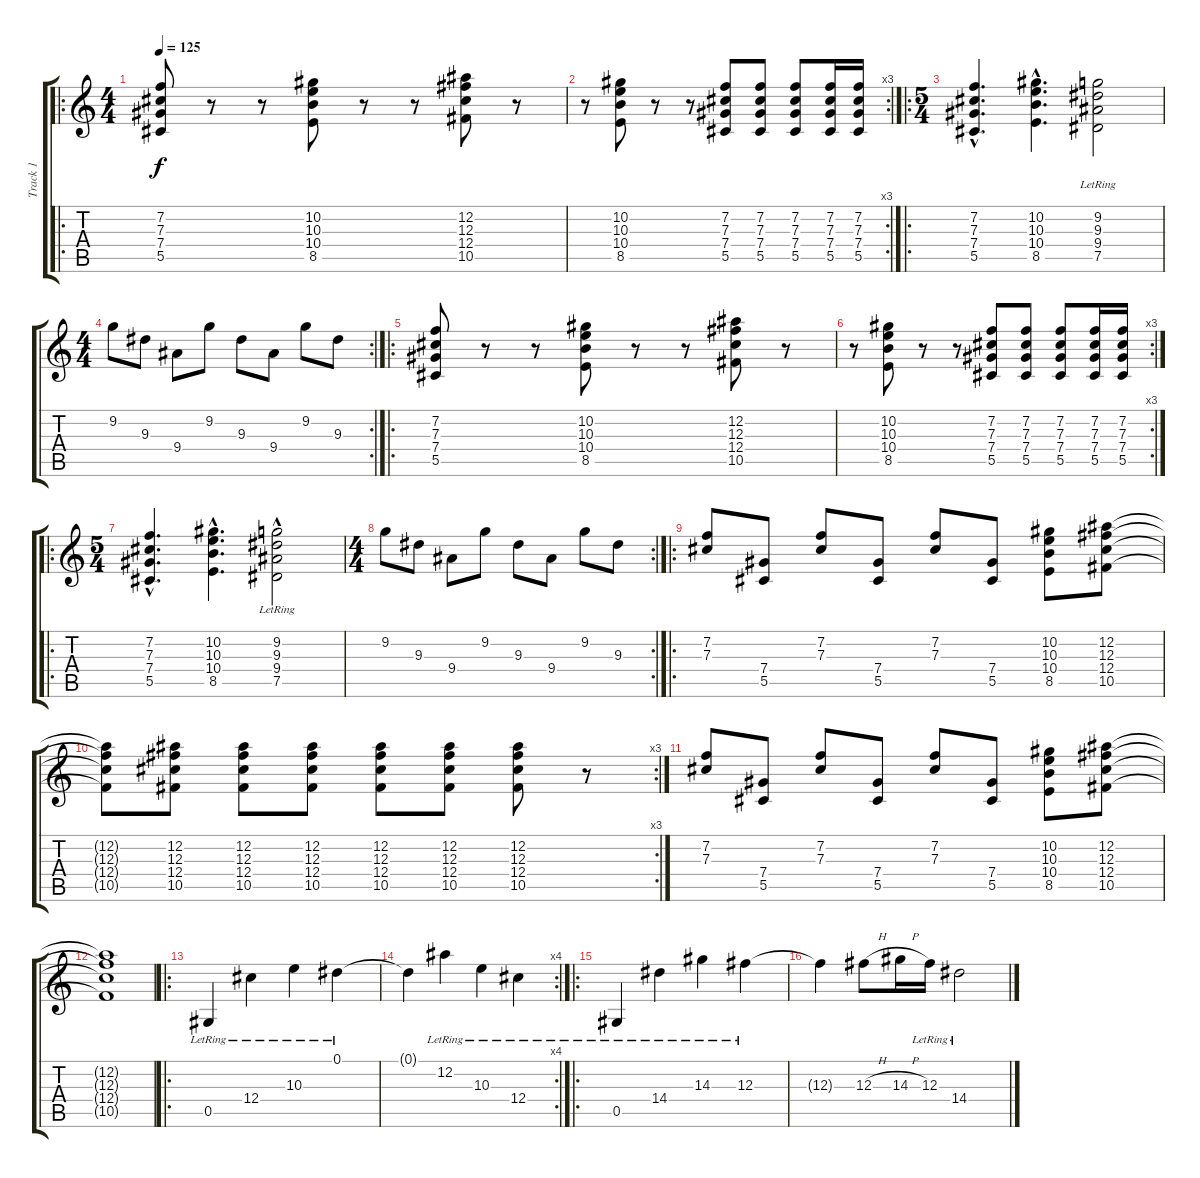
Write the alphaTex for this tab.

\track ("Track 1" "Track 1") {instrument acousticguitarsteel}
\staff {score tabs}
\tuning (Eb4 Bb3 Gb3 Db3 Ab2 Eb2) {hide}
\ro
\ts (4 4)
\tempo 125
\clef g2
\ks c
(7.2 7.3 7.4 5.5).8{dy f instrument acousticguitarsteel} r.8 r.8 (10.2 10.3 10.4 8.5).8 r.8 r.8 (12.2 12.3 12.4 10.5).8 r.8 |
\rc 3
r.8 (10.2 10.3 10.4 8.5).8 r.8 r.8 (7.2 7.3 7.4 5.5).8 (7.2 7.3 7.4 5.5).8 (7.2 7.3 7.4 5.5).8 (7.2 7.3 7.4 5.5).16 (7.2 7.3 7.4 5.5).16 |
\ro
\ts (5 4)
(7.2{hac} 7.3{hac} 7.4{hac} 5.5{hac}).4{d} (10.2{hac} 10.3{hac} 10.4{hac} 8.5{hac}).4{d} (9.2{lr} 9.3{lr} 9.4{lr} 7.5{lr}).2 |
\rc 2
\ts (4 4)
9.2.8 9.3.8 9.4.8 9.2.8 9.3.8 9.4.8 9.2.8 9.3.8 |
\ro
(7.2 7.3 7.4 5.5).8 r.8 r.8 (10.2 10.3 10.4 8.5).8 r.8 r.8 (12.2 12.3 12.4 10.5).8 r.8 |
\rc 3
r.8 (10.2 10.3 10.4 8.5).8 r.8 r.8 (7.2 7.3 7.4 5.5).8 (7.2 7.3 7.4 5.5).8 (7.2 7.3 7.4 5.5).8 (7.2 7.3 7.4 5.5).16 (7.2 7.3 7.4 5.5).16 |
\ro
\ts (5 4)
(7.2{hac} 7.3{hac} 7.4 5.5{hac}).4{d} (10.2{hac} 10.3{hac} 10.4{hac} 8.5{hac}).4{d} (9.2{lr} 9.3{hac lr} 9.4{lr} 7.5{lr}).2 |
\rc 2
\ts (4 4)
9.2.8 9.3.8 9.4.8 9.2.8 9.3.8 9.4.8 9.2.8 9.3.8 |
\ro
(7.2 7.3).8 (7.4 5.5).8 (7.2 7.3).8 (7.4 5.5).8 (7.2 7.3).8 (7.4 5.5).8 (10.2 10.3 10.4 8.5).8 (12.2 12.3 12.4 10.5).8 |
\rc 3
(12.2{t} 12.3{t} 12.4{t} 10.5{t}).8 (12.2 12.3 12.4 10.5).8 (12.2 12.3 12.4 10.5).8 (12.2 12.3 12.4 10.5).8 (12.2 12.3 12.4 10.5).8 (12.2 12.3 12.4 10.5).8 (12.2 12.3 12.4 10.5).8 r.8 |
(7.2 7.3).8 (7.4 5.5).8 (7.2 7.3).8 (7.4 5.5).8 (7.2 7.3).8 (7.4 5.5).8 (10.2 10.3 10.4 8.5).8 (12.2 12.3 12.4 10.5).8 |
(12.2{t} 12.3{t} 12.4{t} 10.5{t}).1 |
\ro
0.5{lr}.4 12.4{lr}.4 10.3{lr}.4 0.1{lr}.4 |
\rc 4
0.1{t}.4 12.2{lr}.4 10.3{lr}.4 12.4{lr}.4 |
\ro
0.5{lr}.4 14.4{lr}.4 14.3{lr}.4 12.3{lr}.4 |
12.3{t}.4 12.3{h}.8 14.3{h}.16 12.3{lr}.16 14.4{lr}.2
